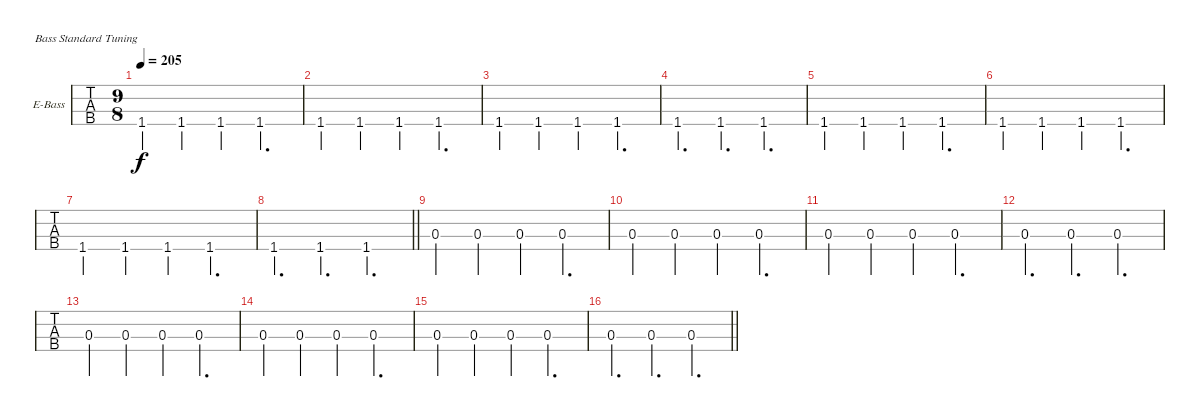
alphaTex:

\bracketExtendMode nobrackets
\firstSystemTrackNameOrientation horizontal
\otherSystemsTrackNameOrientation horizontal
\track ("Bass" "E-Bass") {instrument electricbassfinger}
\staff {tabs}
\tuning (G2 D2 A1 E1)
\ts (9 8)
\tempo 205
\clef f4
\ks c
1.4{st}.4{dy f} 1.4{st}.4 1.4{st}.4 1.4.4{d} |
1.4{st}.4 1.4{st}.4 1.4{st}.4 1.4.4{d} |
1.4{st}.4 1.4{st}.4 1.4{st}.4 1.4.4{d} |
1.4.4{d} 1.4.4{d} 1.4.4{d} |
1.4{st}.4 1.4{st}.4 1.4{st}.4 1.4.4{d} |
1.4{st}.4 1.4{st}.4 1.4{st}.4 1.4.4{d} |
1.4{st}.4 1.4{st}.4 1.4{st}.4 1.4.4{d} |
\barLineRight lightlight
1.4.4{d} 1.4.4{d} 1.4.4{d} |
0.3{st}.4 0.3{st}.4 0.3{st}.4 0.3.4{d} |
0.3{st}.4 0.3{st}.4 0.3{st}.4 0.3.4{d} |
0.3{st}.4 0.3{st}.4 0.3{st}.4 0.3.4{d} |
0.3.4{d} 0.3.4{d} 0.3.4{d} |
0.3{st}.4 0.3{st}.4 0.3{st}.4 0.3.4{d} |
0.3{st}.4 0.3{st}.4 0.3{st}.4 0.3.4{d} |
0.3{st}.4 0.3{st}.4 0.3{st}.4 0.3.4{d} |
\barLineRight lightlight
0.3.4{d} 0.3.4{d} 0.3.4{d}
